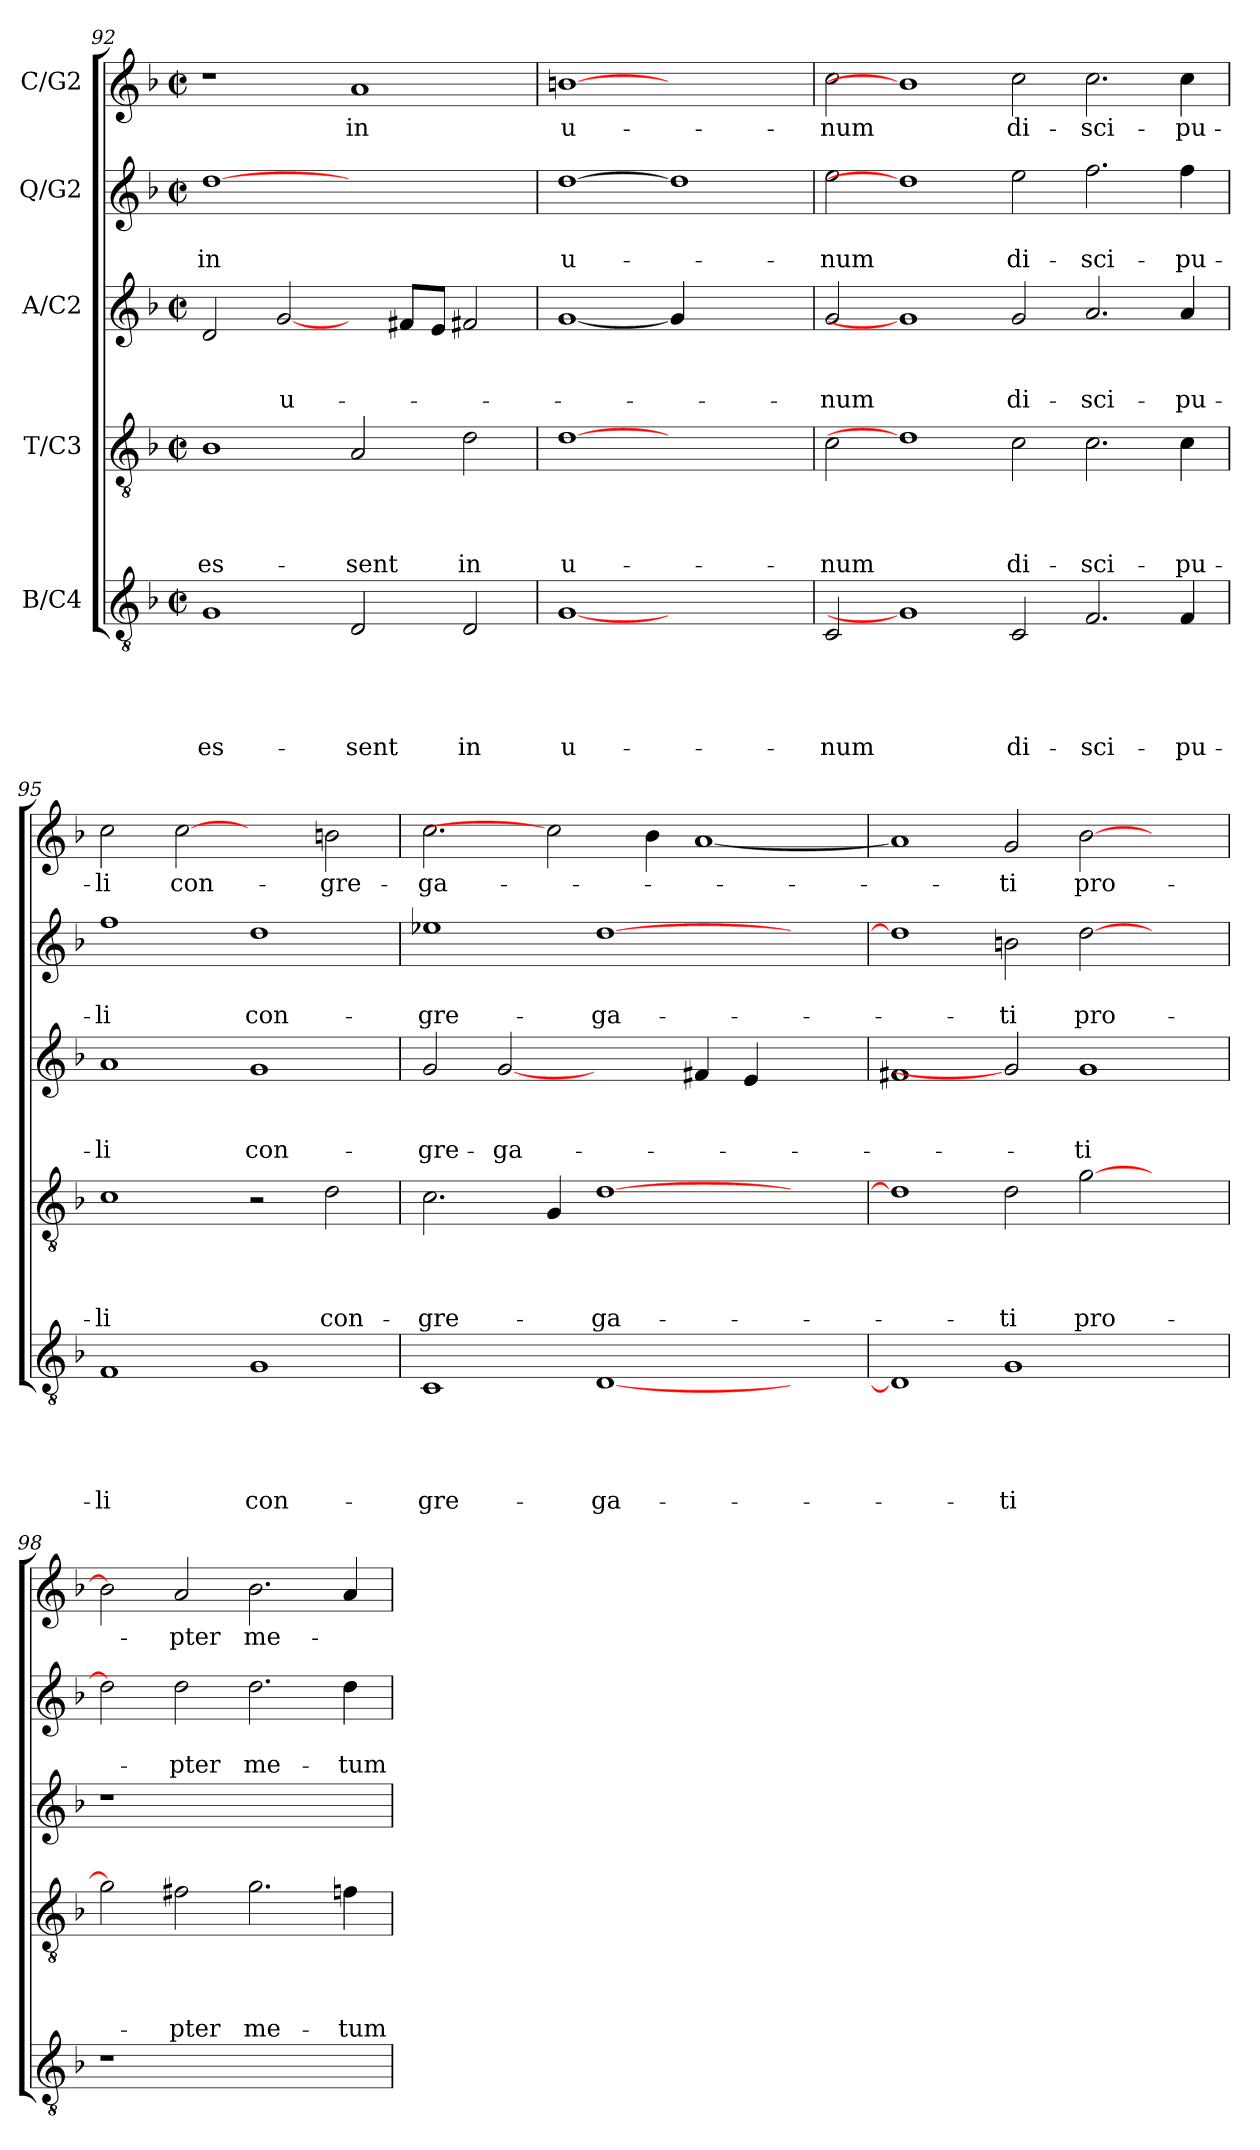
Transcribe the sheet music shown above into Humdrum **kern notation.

**kern	**text	**text	**text	**text	**text	**kern	**text	**text	**text	**text	**kern	**text	**text	**text	**kern	**text	**text	**kern	**text
*part5	*part5	*part5	*part5	*part5	*part5	*part4	*part4	*part4	*part4	*part4	*part3	*part3	*part3	*part3	*part2	*part2	*part2	*part1	*part1
*staff5	*staff5	*staff5	*staff5	*staff5	*staff5	*staff4	*staff4	*staff4	*staff4	*staff4	*staff3	*staff3	*staff3	*staff3	*staff2	*staff2	*staff2	*staff1	*staff1
*I"B/C4	*	*	*	*	*	*I"T/C3	*	*	*	*	*I"A/C2	*	*	*	*I"Q/G2	*	*	*I"C/G2	*
!!LO:PB:g=z
*clefGv2	*	*	*	*	*	*clefGv2	*	*	*	*	*clefG2	*	*	*	*clefG2	*	*	*clefG2	*
*k[b-]	*	*	*	*	*	*k[b-]	*	*	*	*	*k[b-]	*	*	*	*k[b-]	*	*	*k[b-]	*
*F:	*	*	*	*	*	*F:	*	*	*	*	*F:	*	*	*	*F:	*	*	*F:	*
*M2/2	*	*	*	*	*	*M2/2	*	*	*	*	*M2/2	*	*	*	*M2/2	*	*	*M2/2	*
*met(c|)	*	*	*	*	*	*met(c|)	*	*	*	*	*met(c|)	*	*	*	*met(c|)	*	*	*met(c|)	*
=92	=92	=92	=92	=92	=92	=92	=92	=92	=92	=92	=92	=92	=92	=92	=92	=92	=92	=92	=92
!	!	!	!	!	!LO:LY:b	!	!	!	!	!LO:LY:b	!	!	!	!	!	!	!LO:LY:b	!	!
1G	.	.	.	.	es-	1B-	.	.	.	es-	2d/	.	.	.	[1dd	.	in	1r	.
!	!	!	!	!	!	!	!	!	!	!	!	!	!	!LO:LY:b	!	!	!	!	!
.	.	.	.	.	.	.	.	.	.	.	[2g/	.	.	u-	.	.	.	.	.
!	!	!	!	!	!LO:LY:b	!	!	!	!	!LO:LY:b	!	!	!	!	!	!	!	!	!LO:LY:b
2D/	.	.	.	.	-sent	2A/	.	.	.	-sent	4ryy	.	.	.	1ryy	.	.	1a	in
.	.	.	.	.	.	.	.	.	.	.	8f#/L	.	.	.	.	.	.	.	.
.	.	.	.	.	.	.	.	.	.	.	8e/J	.	.	.	.	.	.	.	.
!	!	!	!	!	!LO:LY:b	!	!	!	!	!LO:LY:b	!	!	!	!	!	!	!	!	!
2D/	.	.	.	.	in	2d\	.	.	.	in	2f#X/	.	.	.	.	.	.	.	.
=93	=93	=93	=93	=93	=93	=93	=93	=93	=93	=93	=93	=93	=93	=93	=93	=93	=93	=93	=93
!	!	!	!	!	!LO:LY:b	!	!	!	!	!LO:LY:b	!	!	!	!	!	!	!LO:LY:b	!	!LO:LY:b
[1G	.	.	.	.	u-	[1d	.	.	.	u-	[1g	.	.	.	[1dd	.	u-	[1bn	u-
1ryy	.	.	.	.	.	1ryy	.	.	.	.	4g/]	.	.	.	1dd]	.	.	1ryy	.
.	.	.	.	.	.	.	.	.	.	.	2.ryy	.	.	.	.	.	.	.	.
=94	=94	=94	=94	=94	=94	=94	=94	=94	=94	=94	=94	=94	=94	=94	=94	=94	=94	=94	=94
!	!	!	!	!	!LO:LY:b	!	!	!	!	!LO:LY:b	!	!	!	!LO:LY:b	!	!	!LO:LY:b	!	!LO:LY:b
2C/	.	.	.	.	-num	2c\	.	.	.	-num	2g/	.	.	-num	2ee\	.	-num	2cc\	-num
1G]	.	.	.	.	.	1d]	.	.	.	.	1g]	.	.	.	1dd]	.	.	1b]	.
!	!	!	!	!	!LO:LY:b	!	!	!	!	!LO:LY:b	!	!	!	!LO:LY:b	!	!	!LO:LY:b	!	!LO:LY:b
2C/	.	.	.	.	di-	2c\	.	.	.	di-	2g/	.	.	di-	2ee\	.	di-	2cc\	di-
!	!	!	!	!	!LO:LY:b	!	!	!	!	!LO:LY:b	!	!	!	!LO:LY:b	!	!	!LO:LY:b	!	!LO:LY:b
2.F/	.	.	.	.	-sci-	2.c\	.	.	.	-sci-	2.a/	.	.	-sci-	2.ff\	.	-sci-	2.cc\	-sci-
!	!	!	!	!	!LO:LY:b	!	!	!	!	!LO:LY:b	!	!	!	!LO:LY:b	!	!	!LO:LY:b	!	!LO:LY:b
4F/	.	.	.	.	-pu-	4c\	.	.	.	-pu-	4a/	.	.	-pu-	4ff\	.	-pu-	4cc\	-pu-
=95	=95	=95	=95	=95	=95	=95	=95	=95	=95	=95	=95	=95	=95	=95	=95	=95	=95	=95	=95
!	!	!	!	!	!LO:LY:b	!	!	!	!	!LO:LY:b	!	!	!	!LO:LY:b	!	!	!LO:LY:b	!	!LO:LY:b
1F	.	.	.	.	-li	1c	.	.	.	-li	1a	.	.	-li	1ff	.	-li	2cc\	-li
!	!	!	!	!	!	!	!	!	!	!	!	!	!	!	!	!	!	!	!LO:LY:b
.	.	.	.	.	.	.	.	.	.	.	.	.	.	.	.	.	.	[2cc	con-
!	!	!	!	!	!LO:LY:b	!	!	!	!	!	!	!	!	!LO:LY:b	!	!	!LO:LY:b	!	!
1G	.	.	.	.	con-	2r	.	.	.	.	1g	.	.	con-	1dd	.	con-	2ryy	.
!	!	!	!	!	!	!	!	!	!	!LO:LY:b	!	!	!	!	!	!	!	!	!LO:LY:b
.	.	.	.	.	.	2d\	.	.	.	con-	.	.	.	.	.	.	.	2bn\	-gre-
=96	=96	=96	=96	=96	=96	=96	=96	=96	=96	=96	=96	=96	=96	=96	=96	=96	=96	=96	=96
!	!	!	!	!	!LO:LY:b	!	!	!	!	!LO:LY:b	!	!	!	!LO:LY:b	!	!	!LO:LY:b	!	!LO:LY:b
1C	.	.	.	.	-gre-	2.c\	.	.	.	-gre-	2g/	.	.	-gre-	1ee-X	.	-gre-	2.cc\	-ga-
!	!	!	!	!	!	!	!	!	!	!	!	!	!	!LO:LY:b	!	!	!	!	!
.	.	.	.	.	.	.	.	.	.	.	[2g	.	.	-ga-	.	.	.	.	.
.	.	.	.	.	.	4G/	.	.	.	.	.	.	.	.	.	.	.	2cc]	.
!	!	!	!	!	!LO:LY:b	!	!	!	!	!LO:LY:b	!	!	!	!	!	!	!LO:LY:b	!	!
[1D	.	.	.	.	-ga-	[1d	.	.	.	-ga-	2ryy	.	.	.	[1dd	.	-ga-	.	.
.	.	.	.	.	.	.	.	.	.	.	.	.	.	.	.	.	.	4b-\	.
.	.	.	.	.	.	.	.	.	.	.	4f#/	.	.	.	.	.	.	[1a	.
.	.	.	.	.	.	.	.	.	.	.	4e/	.	.	.	.	.	.	.	.
2ryy	.	.	.	.	.	2ryy	.	.	.	.	2ryy	.	.	.	2ryy	.	.	.	.
!!LO:LB:g=z
=97	=97	=97	=97	=97	=97	=97	=97	=97	=97	=97	=97	=97	=97	=97	=97	=97	=97	=97	=97
1D]	.	.	.	.	.	1d]	.	.	.	.	1f#X	.	.	.	1dd]	.	.	1a]	.
!	!	!	!	!	!LO:LY:b	!	!	!	!	!LO:LY:b	!	!	!	!	!	!	!LO:LY:b	!	!LO:LY:b
1G	.	.	.	.	-ti	2d\	.	.	.	-ti	2g]	.	.	.	2bn\	.	-ti	2g/	-ti
!	!	!	!	!	!	!	!	!	!	!LO:LY:b	!	!	!	!LO:LY:b	!	!	!LO:LY:b	!	!LO:LY:b
.	.	.	.	.	.	[2g\	.	.	.	pro-	1g	.	.	-ti	[2dd\	.	pro-	[2b-\	pro-
2ryy	.	.	.	.	.	2ryy	.	.	.	.	.	.	.	.	2ryy	.	.	2ryy	.
=98	=98	=98	=98	=98	=98	=98	=98	=98	=98	=98	=98	=98	=98	=98	=98	=98	=98	=98	=98
1r	.	.	.	.	.	2g\]	.	.	.	.	1r	.	.	.	2dd\]	.	.	2b-\]	.
!	!	!	!	!	!	!	!	!	!	!LO:LY:b	!	!	!	!	!	!	!LO:LY:b	!	!LO:LY:b
.	.	.	.	.	.	2f#X\	.	.	.	-pter	.	.	.	.	2dd\	.	-pter	2a/	-pter
!	!	!	!	!	!	!	!	!	!	!LO:LY:b	!	!	!	!	!	!	!LO:LY:b	!	!LO:LY:b
1ryy	.	.	.	.	.	2.g\	.	.	.	me-	1ryy	.	.	.	2.dd\	.	me-	2.b-\	me-
!	!	!	!	!	!	!	!	!	!	!LO:LY:b	!	!	!	!	!	!	!LO:LY:b	!	!
.	.	.	.	.	.	4f\	.	.	.	-tum	.	.	.	.	4dd\	.	-tum	4a/	.
=	=	=	=	=	=	=	=	=	=	=	=	=	=	=	=	=	=	=	=
*-	*-	*-	*-	*-	*-	*-	*-	*-	*-	*-	*-	*-	*-	*-	*-	*-	*-	*-	*-
